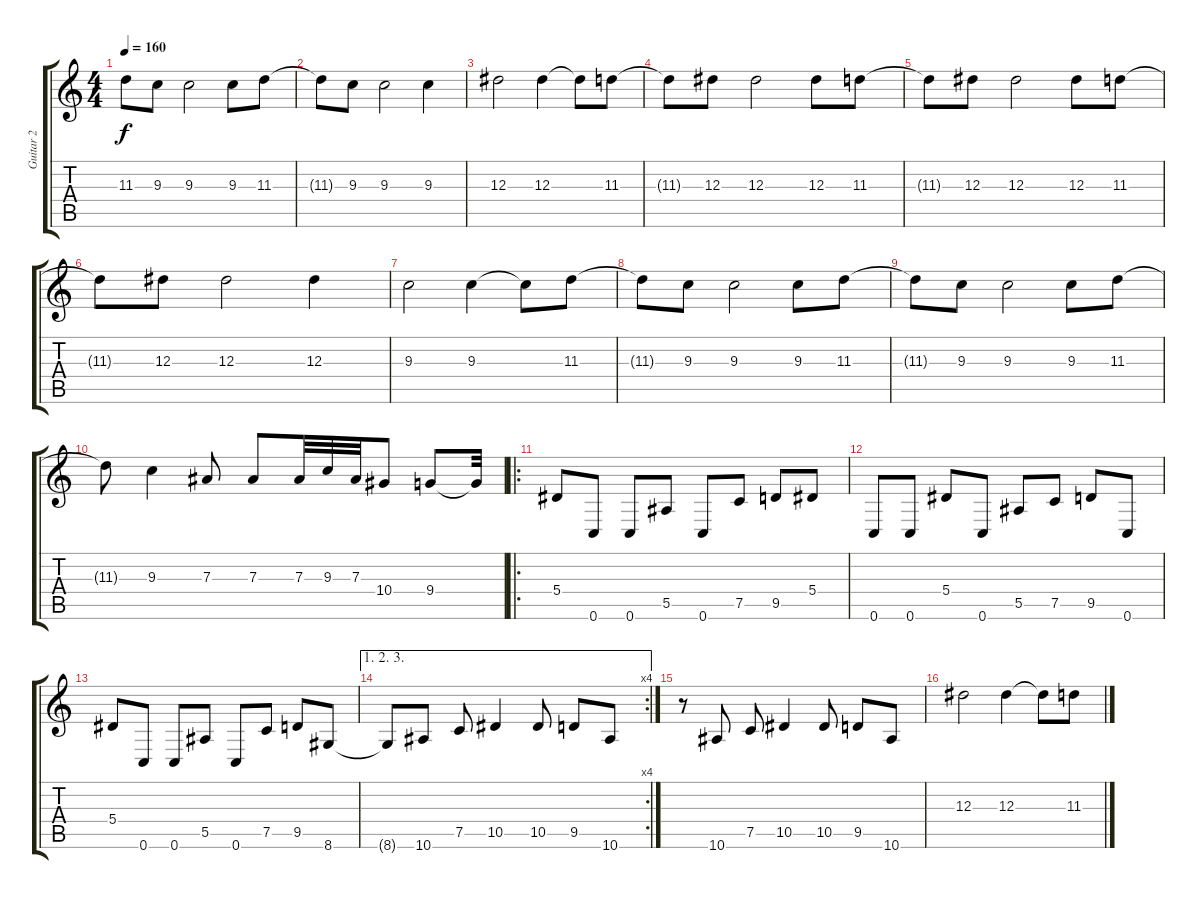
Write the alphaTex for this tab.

\track ("Guitar 2" "Guitar 2") {instrument distortionguitar}
\staff {score tabs}
\tuning (C4 G3 Eb3 Bb2 F2 C2) {hide}
\ts (4 4)
\tempo 160
\clef g2
\ks c
11.3{t}.8{dy f} 9.3.8 9.3.2 9.3.8 11.3.8 |
11.3{t}.8 9.3.8 9.3.2 9.3.4 |
12.3.2 12.3.4 12.3{t}.8 11.3.8 |
11.3{t}.8 12.3.8 12.3.2 12.3.8 11.3.8 |
11.3{t}.8 12.3.8 12.3.2 12.3.8 11.3.8 |
11.3{t}.8 12.3.8 12.3.2 12.3.4 |
9.3.2 9.3.4 9.3{t}.8 11.3.8 |
11.3{t}.8 9.3.8 9.3.2 9.3.8 11.3.8 |
11.3{t}.8 9.3.8 9.3.2 9.3.8 11.3.8 |
11.3{t}.8 9.3.4 7.3.8 7.3.8 7.3.32 9.3.32 7.3.32 10.4.8 9.4.8 9.4{t}.32 |
\ro
5.4.8{volume 13} 0.6.8 0.6.8 5.5.8 0.6.8 7.5.8 9.5.8 5.4.8 |
0.6.8 0.6.8 5.4.8 0.6.8 5.5.8 7.5.8 9.5.8 0.6.8 |
5.4.8 0.6.8 0.6.8 5.5.8 0.6.8 7.5.8 9.5.8 8.6.8 |
\ae (1 2 3)
\rc 4
8.6{t}.8 10.6.8 7.5.8 10.5.4 10.5.8 9.5.8 10.6.8 |
r.8 10.6.8 7.5.8 10.5.4 10.5.8 9.5.8 10.6.8 |
12.3.2{volume 11} 12.3.4 12.3{t}.8 11.3.8
